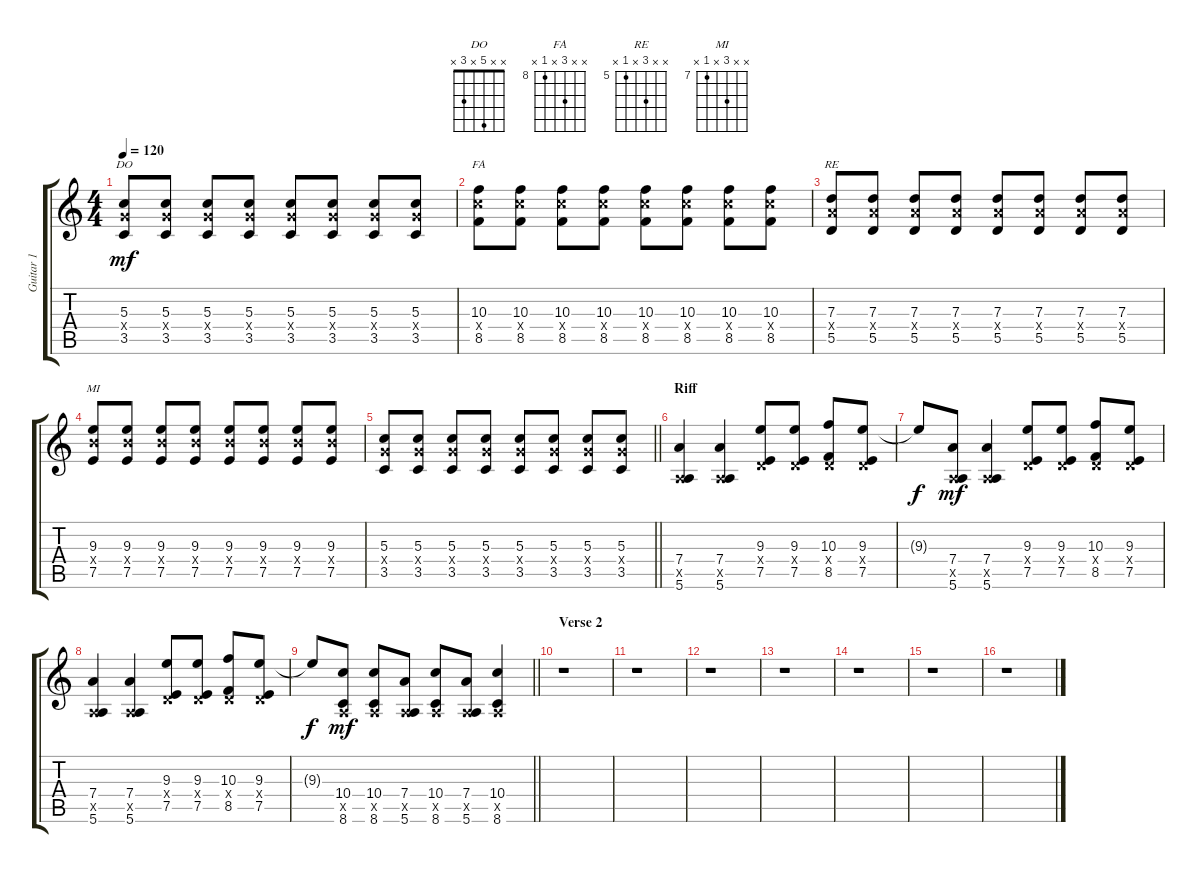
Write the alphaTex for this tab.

\track ("Guitar 1" "Guitar 1") {instrument overdrivenguitar}
\staff {score tabs}
\tuning (E4 B3 G3 D3 A2 E2) {hide}
\chord ("DO" x x 5 x 3 x)
\chord ("FA" x x 10 x 8 x) {firstfret 8}
\chord ("RE" x x 7 x 5 x) {firstfret 5}
\chord ("MI" x x 9 x 7 x) {firstfret 7}
\ts (4 4)
\tempo 120
\clef g2
\ks c
(5.3 5.4{x} 3.5).8{ch "DO" dy mf} (5.3 5.4{x} 3.5).8 (5.3 5.4{x} 3.5).8 (5.3 5.4{x} 3.5).8 (5.3 5.4{x} 3.5).8 (5.3 5.4{x} 3.5).8 (5.3 5.4{x} 3.5).8 (5.3 5.4{x} 3.5).8 |
(10.3 10.4{x} 8.5).8{ch "FA"} (10.3 10.4{x} 8.5).8 (10.3 10.4{x} 8.5).8 (10.3 10.4{x} 8.5).8 (10.3 10.4{x} 8.5).8 (10.3 10.4{x} 8.5).8 (10.3 10.4{x} 8.5).8 (10.3 10.4{x} 8.5).8 |
(7.3 7.4{x} 5.5).8{ch "RE"} (7.3 7.4{x} 5.5).8 (7.3 7.4{x} 5.5).8 (7.3 7.4{x} 5.5).8 (7.3 7.4{x} 5.5).8 (7.3 7.4{x} 5.5).8 (7.3 7.4{x} 5.5).8 (7.3 7.4{x} 5.5).8 |
(9.3 9.4{x} 7.5).8{ch "MI"} (9.3 9.4{x} 7.5).8 (9.3 9.4{x} 7.5).8 (9.3 9.4{x} 7.5).8 (9.3 9.4{x} 7.5).8 (9.3 9.4{x} 7.5).8 (9.3 9.4{x} 7.5).8 (9.3 9.4{x} 7.5).8 |
\barLineRight lightlight
(5.3 5.4{x} 3.5).8 (5.3 5.4{x} 3.5).8 (5.3 5.4{x} 3.5).8 (5.3 5.4{x} 3.5).8 (5.3 5.4{x} 3.5).8 (5.3 5.4{x} 3.5).8 (5.3 5.4{x} 3.5).8 (5.3 5.4{x} 3.5).8 |
\section ("" "Riff")
(7.4 0.5{x} 5.6).4 (7.4 0.5{x} 5.6).4 (9.3 0.4{x} 7.5).8 (9.3 0.4{x} 7.5).8 (10.3 0.4{x} 8.5).8 (9.3 0.4{x} 7.5).8 |
9.3{t}.8{dy f} (7.4 0.5{x} 5.6).8{dy mf} (7.4 0.5{x} 5.6).4 (9.3 0.4{x} 7.5).8 (9.3 0.4{x} 7.5).8 (10.3 0.4{x} 8.5).8 (9.3 0.4{x} 7.5).8 |
(7.4 0.5{x} 5.6).4 (7.4 0.5{x} 5.6).4 (9.3 0.4{x} 7.5).8 (9.3 0.4{x} 7.5).8 (10.3 0.4{x} 8.5).8 (9.3 0.4{x} 7.5).8 |
\barLineRight lightlight
9.3{t}.8{dy f} (10.4 0.5{x} 8.6).8{dy mf} (10.4 0.5{x} 8.6).8 (7.4 0.5{x} 5.6).8 (10.4 0.5{x} 8.6).8 (7.4 0.5{x} 5.6).8 (10.4 0.5{x} 8.6).4 |
\section ("" "Verse 2")
r.1 |
r.1 |
r.1 |
r.1 |
r.1 |
r.1 |
r.1
